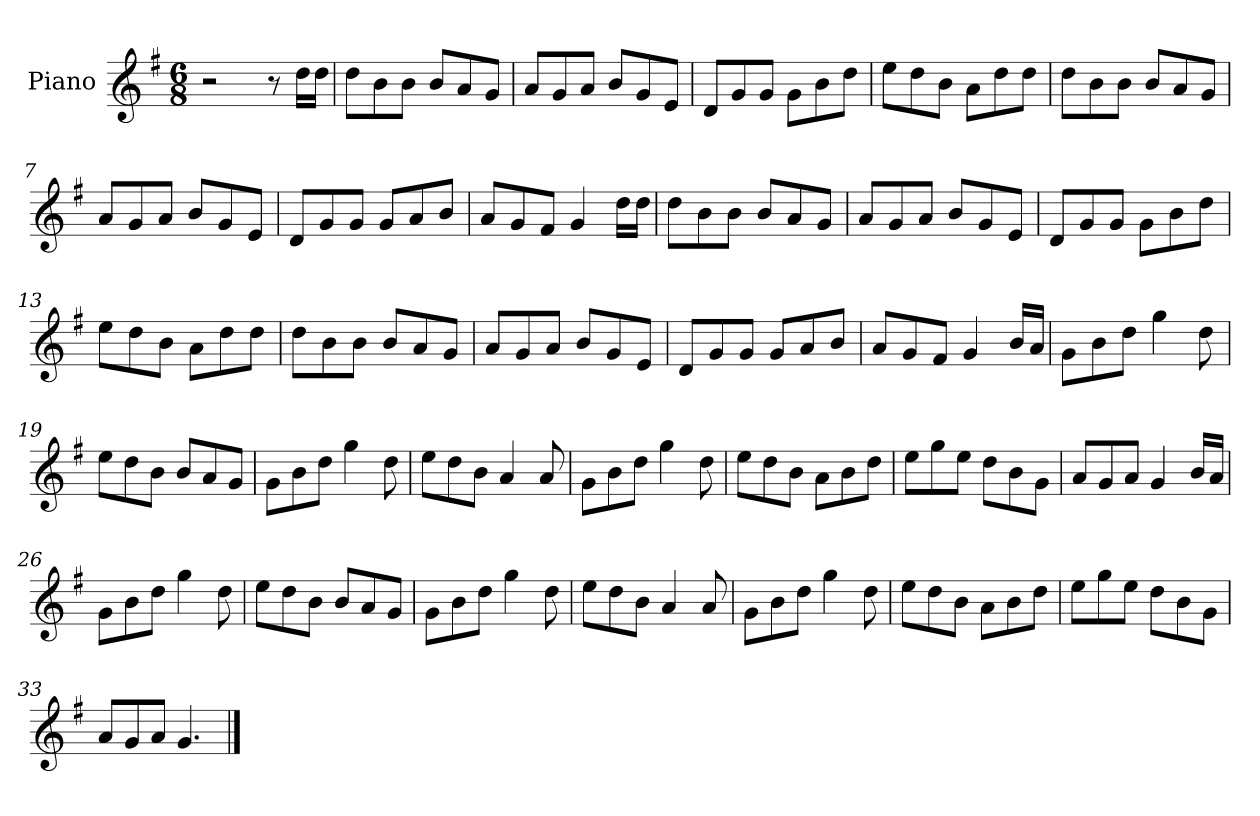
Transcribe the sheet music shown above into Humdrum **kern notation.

**kern
*part1
*staff1
*I"Piano
*I'Pno
*clefG2
*k[f#]
*M6/8
=1
2r
8r
16dd\LL
16dd\JJ
=2
8dd\L
8b\
8b\J
8b/L
8a/
8g/J
=3
8a/L
8g/
8a/J
8b/L
8g/
8e/J
=4
8d/L
8g/
8g/J
8g\L
8b\
8dd\J
=5
8ee\L
8dd\
8b\J
8a\L
8dd\
8dd\J
=6
8dd\L
8b\
8b\J
8b/L
8a/
8g/J
=7
8a/L
8g/
8a/J
8b/L
8g/
8e/J
=8
8d/L
8g/
8g/J
8g/L
8a/
8b/J
=9
8a/L
8g/
8f#/J
4g/
16dd\LL
16dd\JJ
=10
8dd\L
8b\
8b\J
8b/L
8a/
8g/J
=11
8a/L
8g/
8a/J
8b/L
8g/
8e/J
=12
8d/L
8g/
8g/J
8g\L
8b\
8dd\J
=13
8ee\L
8dd\
8b\J
8a\L
8dd\
8dd\J
=14
8dd\L
8b\
8b\J
8b/L
8a/
8g/J
=15
8a/L
8g/
8a/J
8b/L
8g/
8e/J
=16
8d/L
8g/
8g/J
8g/L
8a/
8b/J
=17
8a/L
8g/
8f#/J
4g/
16b/LL
16a/JJ
=18
8g\L
8b\
8dd\J
4gg\
8dd\
=19
8ee\L
8dd\
8b\J
8b/L
8a/
8g/J
=20
8g\L
8b\
8dd\J
4gg\
8dd\
=21
8ee\L
8dd\
8b\J
4a/
8a/
=22
8g\L
8b\
8dd\J
4gg\
8dd\
=23
8ee\L
8dd\
8b\J
8a\L
8b\
8dd\J
=24
8ee\L
8gg\
8ee\J
8dd\L
8b\
8g\J
=25
8a/L
8g/
8a/J
4g/
16b/LL
16a/JJ
=26
8g\L
8b\
8dd\J
4gg\
8dd\
=27
8ee\L
8dd\
8b\J
8b/L
8a/
8g/J
=28
8g\L
8b\
8dd\J
4gg\
8dd\
=29
8ee\L
8dd\
8b\J
4a/
8a/
=30
8g\L
8b\
8dd\J
4gg\
8dd\
=31
8ee\L
8dd\
8b\J
8a\L
8b\
8dd\J
=32
8ee\L
8gg\
8ee\J
8dd\L
8b\
8g\J
=33
8a/L
8g/
8a/J
4.g/
==
*-
